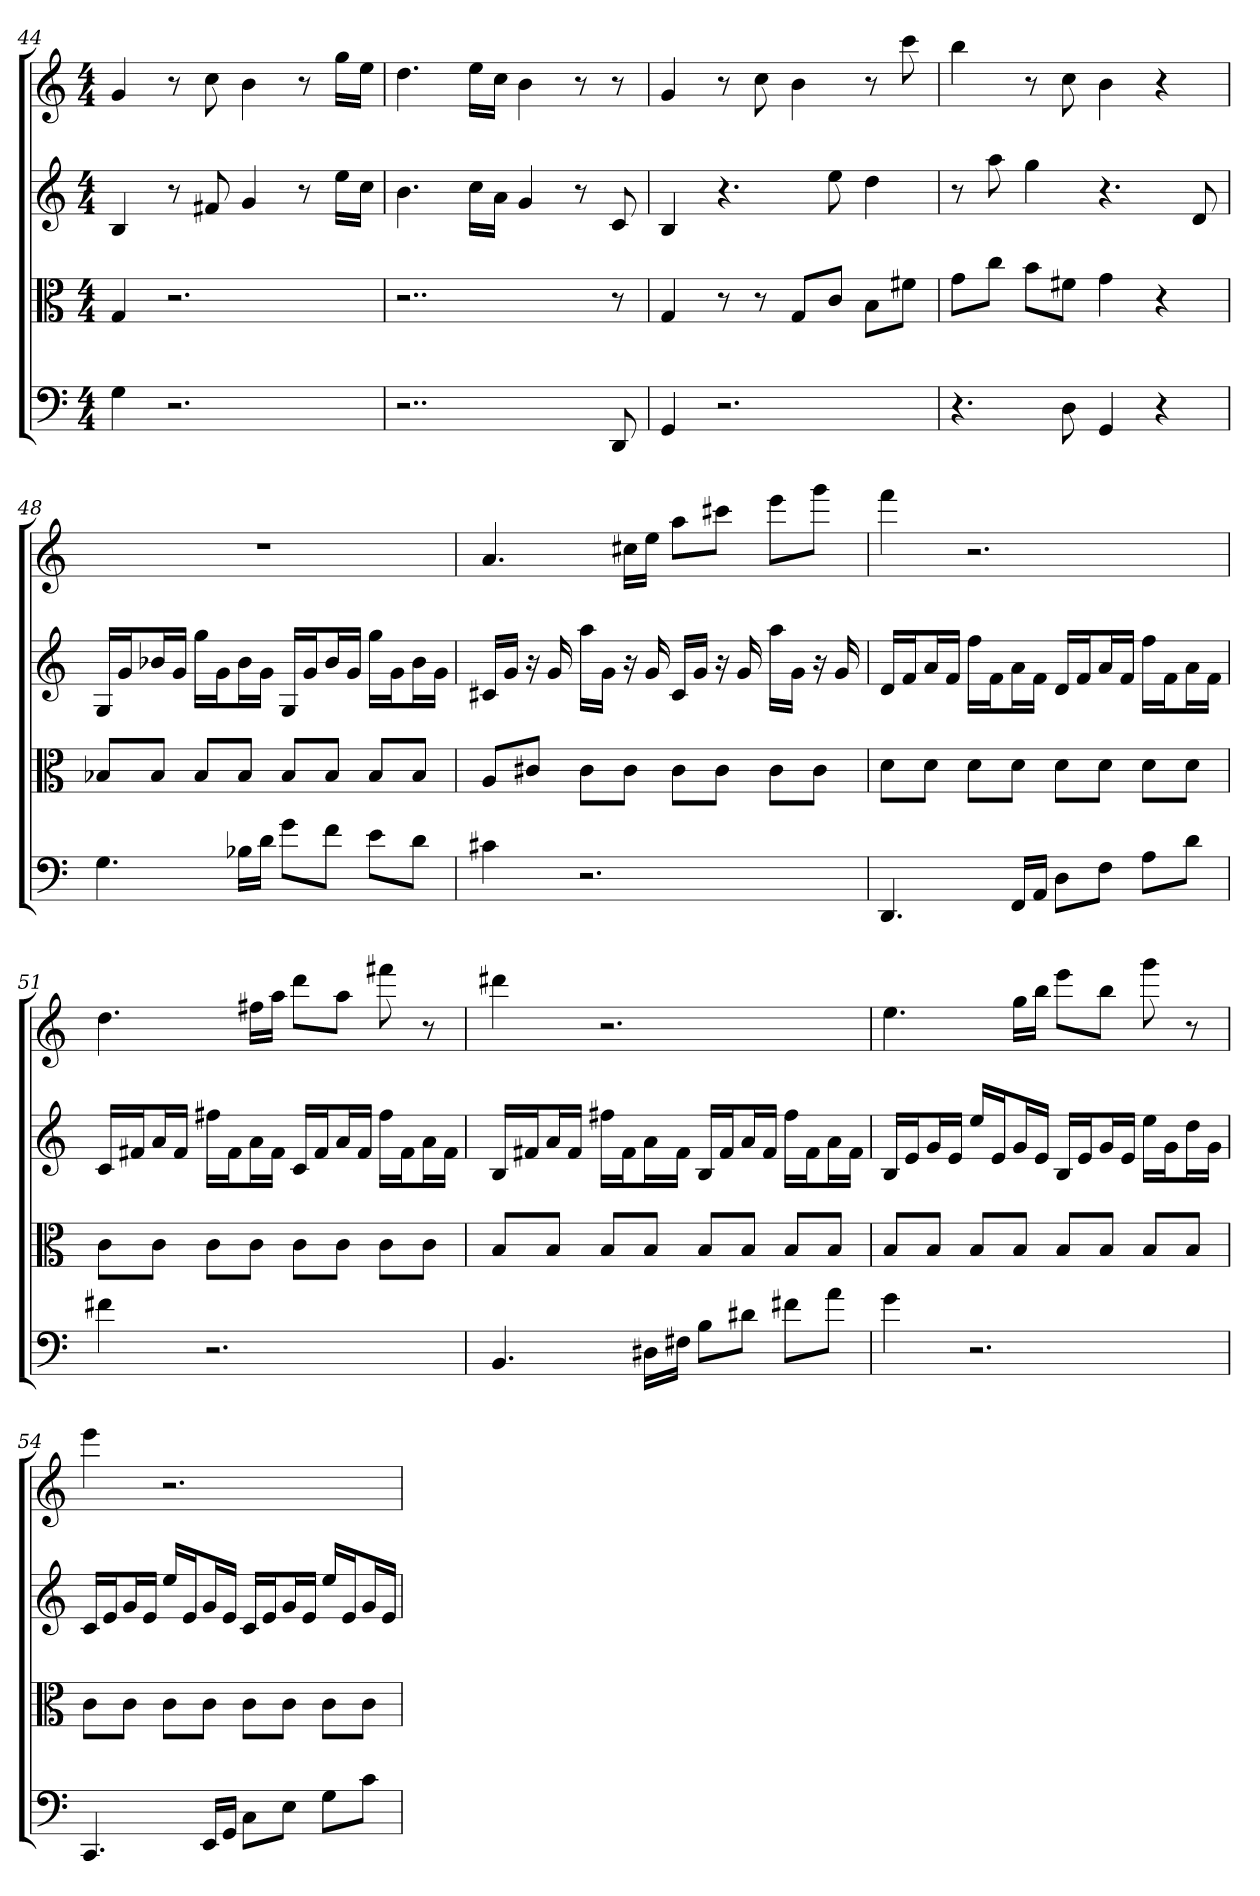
**kern	**kern	**kern	**kern
*part4	*part3	*part2	*part1
*staff4	*staff3	*staff2	*staff1
*clefF4	*clefC3	*clefG2	*clefG2
*k[]	*k[]	*k[]	*k[]
*C:	*C:	*C:	*C:
*M4/4	*M4/4	*M4/4	*M4/4
=44	=44	=44	=44
4G	4G	4B	4g
2.r	2.r	8r	8r
.	.	8f#X	8cc
.	.	4g	4b
.	.	8r	8r
.	.	16ee\LL	16gg\LL
.	.	16cc\JJ	16ee\JJ
=45	=45	=45	=45
2..r	2..r	4.b	4.dd
.	.	16cc\LL	16ee\LL
.	.	16a\JJ	16cc\JJ
.	.	4g	4b
.	.	8r	8r
8DD	8r	8c	8r
=46	=46	=46	=46
4GG	4G	4B	4g
2.r	8r	4.r	8r
.	8r	.	8cc
.	8G/L	.	4b
.	8c/J	8ee	.
.	8B\L	4dd	8r
.	8f#X\J	.	8ccc
=47	=47	=47	=47
4.r	8g\L	8r	4bb
.	8cc\J	8aa	.
.	8b\L	4gg	8r
8D	8f#X\J	.	8cc
4GG	4g	4.r	4b
4r	4r	.	4r
.	.	8d	.
=48	=48	=48	=48
4.G	8B-X/L	16G/LL	1r
.	.	16g/J	.
.	8B-/J	16b-X/L	.
.	.	16g/JJ	.
.	8B-/L	16gg\LL	.
.	.	16g\J	.
16B-X\LL	8B-/J	16b-\L	.
16d\JJ	.	16g\JJ	.
8g\L	8B-/L	16G/LL	.
.	.	16g/J	.
8f\J	8B-/J	16b-/L	.
.	.	16g/JJ	.
8e\L	8B-/L	16gg\LL	.
.	.	16g\J	.
8d\J	8B-/J	16b-\L	.
.	.	16g\JJ	.
=49	=49	=49	=49
4c#X	8A/L	16c#X/LL	4.a
.	.	16g/JJ	.
.	8c#X/J	16r	.
.	.	16g	.
2.r	8c#\L	16aa\LL	.
.	.	16g\JJ	.
.	8c#\J	16r	16cc#X\LL
.	.	16g	16ee\JJ
.	8c#\L	16c#/LL	8aa\L
.	.	16g/JJ	.
.	8c#\J	16r	8ccc#X\J
.	.	16g	.
.	8c#\L	16aa\LL	8eee\L
.	.	16g\JJ	.
.	8c#\J	16r	8ggg\J
.	.	16g	.
=50	=50	=50	=50
4.DD	8d\L	16d/LL	4fff
.	.	16f/J	.
.	8d\J	16a/L	.
.	.	16f/JJ	.
.	8d\L	16ff\LL	2.r
.	.	16f\J	.
16FF/LL	8d\J	16a\L	.
16AA/JJ	.	16f\JJ	.
8D\L	8d\L	16d/LL	.
.	.	16f/J	.
8F\J	8d\J	16a/L	.
.	.	16f/JJ	.
8A\L	8d\L	16ff\LL	.
.	.	16f\J	.
8d\J	8d\J	16a\L	.
.	.	16f\JJ	.
=51	=51	=51	=51
4f#X	8c\L	16c/LL	4.dd
.	.	16f#X/J	.
.	8c\J	16a/L	.
.	.	16f#/JJ	.
2.r	8c\L	16ff#X\LL	.
.	.	16f#\J	.
.	8c\J	16a\L	16ff#X\LL
.	.	16f#\JJ	16aa\JJ
.	8c\L	16c/LL	8ddd\L
.	.	16f#/J	.
.	8c\J	16a/L	8aa\J
.	.	16f#/JJ	.
.	8c\L	16ff#\LL	8fff#X
.	.	16f#\J	.
.	8c\J	16a\L	8r
.	.	16f#\JJ	.
=52	=52	=52	=52
4.BB	8B/L	16B/LL	4ddd#X
.	.	16f#X/J	.
.	8B/J	16a/L	.
.	.	16f#/JJ	.
.	8B/L	16ff#X\LL	2.r
.	.	16f#\J	.
16D#X\LL	8B/J	16a\L	.
16F#X\JJ	.	16f#\JJ	.
8B\L	8B/L	16B/LL	.
.	.	16f#/J	.
8d#X\J	8B/J	16a/L	.
.	.	16f#/JJ	.
8f#X\L	8B/L	16ff#\LL	.
.	.	16f#\J	.
8a\J	8B/J	16a\L	.
.	.	16f#\JJ	.
=53	=53	=53	=53
4g	8B/L	16B/LL	4.ee
.	.	16e/J	.
.	8B/J	16g/L	.
.	.	16e/JJ	.
2.r	8B/L	16ee/LL	.
.	.	16e/J	.
.	8B/J	16g/L	16gg\LL
.	.	16e/JJ	16bb\JJ
.	8B/L	16B/LL	8eee\L
.	.	16e/J	.
.	8B/J	16g/L	8bb\J
.	.	16e/JJ	.
.	8B/L	16ee\LL	8ggg
.	.	16g\J	.
.	8B/J	16dd\L	8r
.	.	16g\JJ	.
=54	=54	=54	=54
4.CC	8c\L	16c/LL	4eee
.	.	16e/J	.
.	8c\J	16g/L	.
.	.	16e/JJ	.
.	8c\L	16ee/LL	2.r
.	.	16e/J	.
16EE/LL	8c\J	16g/L	.
16GG/JJ	.	16e/JJ	.
8C\L	8c\L	16c/LL	.
.	.	16e/J	.
8E\J	8c\J	16g/L	.
.	.	16e/JJ	.
8G\L	8c\L	16ee/LL	.
.	.	16e/J	.
8c\J	8c\J	16g/L	.
.	.	16e/JJ	.
=	=	=	=
*-	*-	*-	*-
